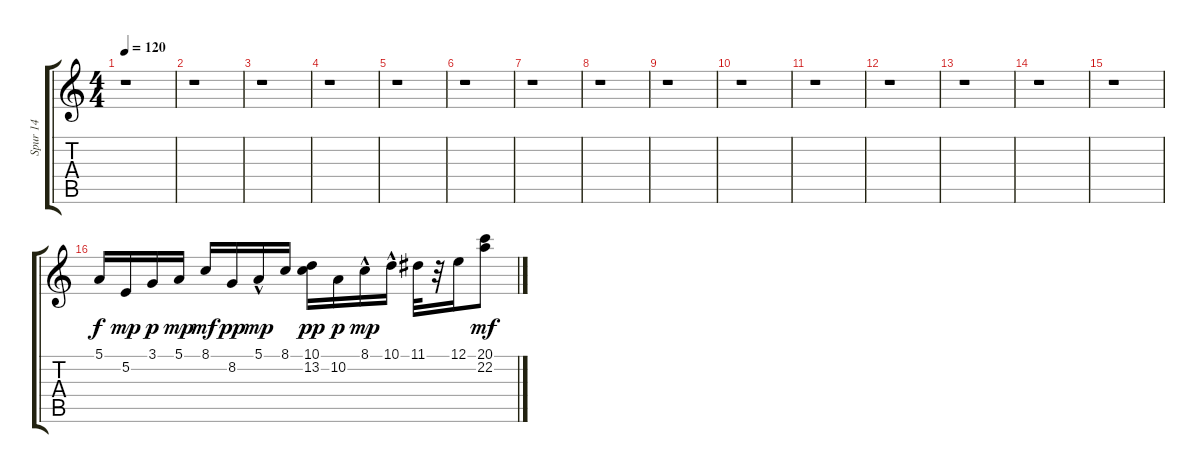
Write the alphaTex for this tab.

\track ("Spur 14" "Spur 14") {instrument lead2sawtooth}
\staff {score tabs}
\tuning (E4 B3 G3 D3 A2 E2) {hide}
\ts (4 4)
\tempo 120
\clef g2
\ks c
r.1{dy f} |
r.1 |
r.1 |
r.1 |
r.1 |
r.1 |
r.1 |
r.1 |
r.1 |
r.1 |
r.1 |
r.1 |
r.1 |
r.1 |
r.1 |
5.1.16 5.2.16{dy mp} 3.1.16{dy p} 5.1.16{dy mp} 8.1.16{dy mf} 8.2.16{dy pp} 5.1{hac}.16{dy mp} 8.1.16 (10.1 13.2).16{dy pp} 10.2.16{dy p} 8.1{hac}.16{dy mp} 10.1{hac}.16 11.1.32 r.32 12.1.16 (20.1 22.2).8{dy mf}
